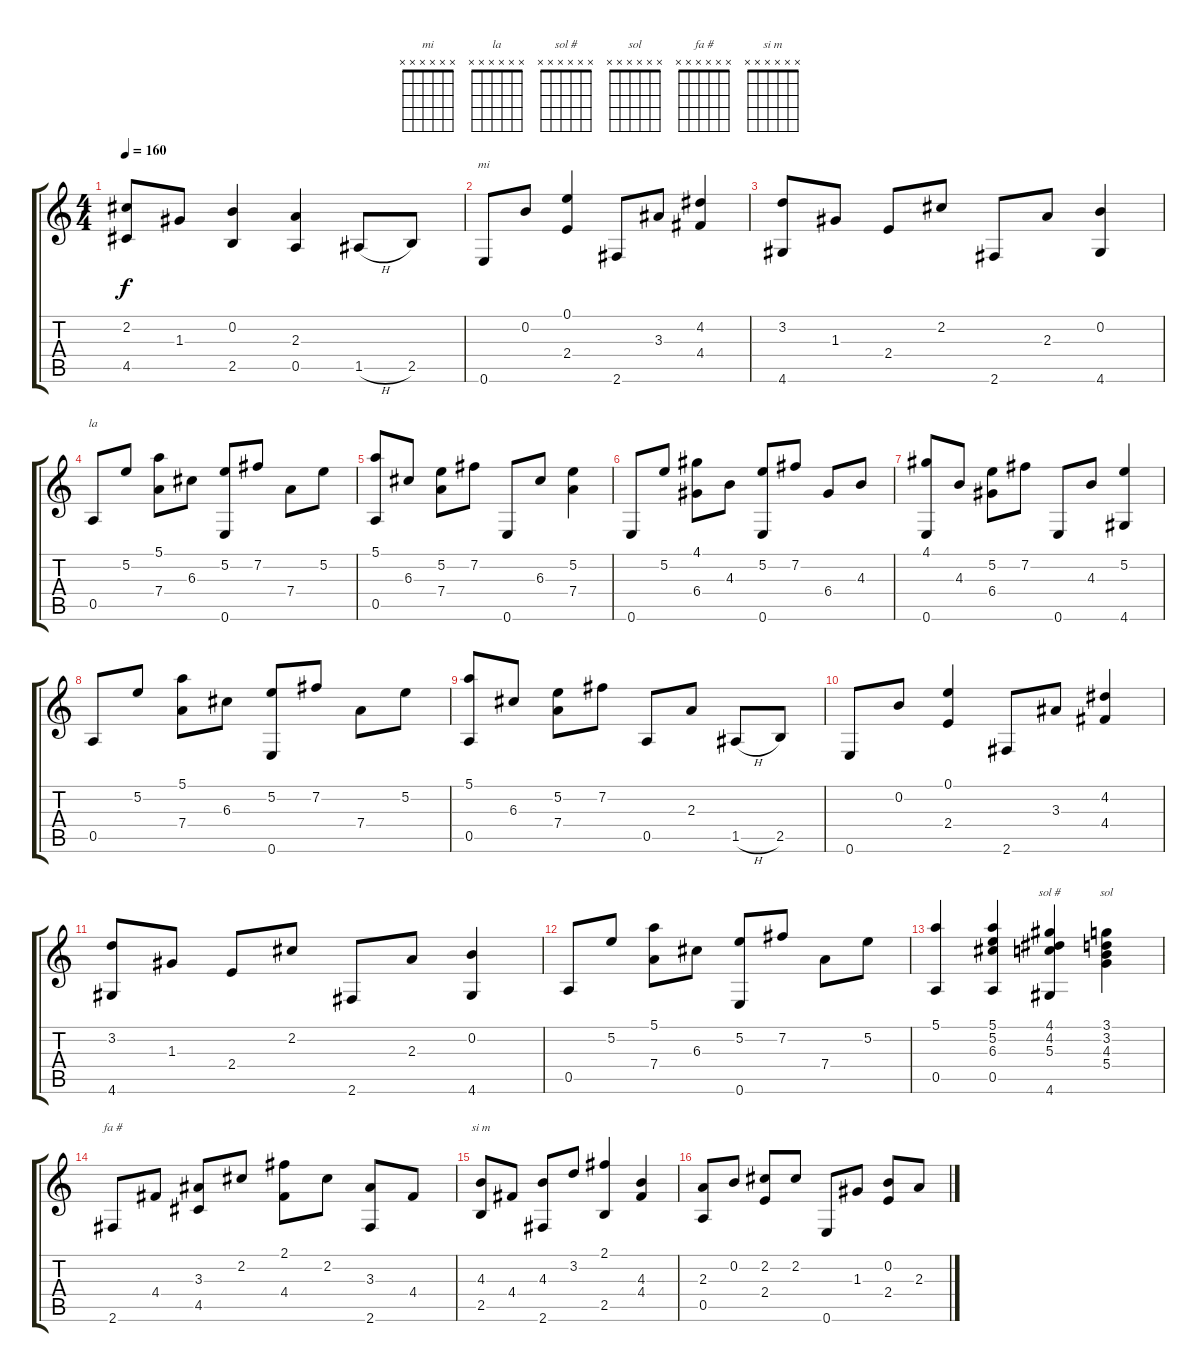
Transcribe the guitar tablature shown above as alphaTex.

\track "" {instrument acousticguitarsteel}
\staff {score tabs}
\tuning (E4 B3 G3 D3 A2 E2) {hide}
\chord ("mi" x x x x x x) {firstfret 0}
\chord ("la" x x x x x x) {firstfret 0}
\chord ("sol #" x x x x x x) {firstfret 0}
\chord ("sol" x x x x x x) {firstfret 0}
\chord ("fa #" x x x x x x) {firstfret 0}
\chord ("si m" x x x x x x) {firstfret 0}
\ts (4 4)
\tempo 160
\clef g2
\ks c
(2.2 4.5).8{dy f} 1.3.8 (0.2 2.5).4 (2.3 0.5).4 1.5{h}.8 2.5.8 |
0.6.8{ch "mi"} 0.2.8 (0.1 2.4).4 2.6.8 3.3.8 (4.2 4.4).4 |
(3.2 4.6).8 1.3.8 2.4.8 2.2.8 2.6.8 2.3.8 (0.2 4.6).4 |
0.5.8{ch "la"} 5.2.8 (5.1 7.4).8 6.3.8 (5.2 0.6).8 7.2.8 7.4.8 5.2.8 |
(5.1 0.5).8 6.3.8 (5.2 7.4).8 7.2.8 0.6.8 6.3.8 (5.2 7.4).4 |
0.6.8 5.2.8 (4.1 6.4).8 4.3.8 (5.2 0.6).8 7.2.8 6.4.8 4.3.8 |
(4.1 0.6).8 4.3.8 (5.2 6.4).8 7.2.8 0.6.8 4.3.8 (5.2 4.6).4 |
0.5.8 5.2.8 (5.1 7.4).8 6.3.8 (5.2 0.6).8 7.2.8 7.4.8 5.2.8 |
(5.1 0.5).8 6.3.8 (5.2 7.4).8 7.2.8 0.5.8 2.3.8 1.5{h}.8 2.5.8 |
0.6.8 0.2.8 (0.1 2.4).4 2.6.8 3.3.8 (4.2 4.4).4 |
(3.2 4.6).8 1.3.8 2.4.8 2.2.8 2.6.8 2.3.8 (0.2 4.6).4 |
0.5.8 5.2.8 (5.1 7.4).8 6.3.8 (5.2 0.6).8 7.2.8 7.4.8 5.2.8 |
(5.1 0.5).4 (5.1 5.2 6.3 0.5).4 (4.1 4.2 5.3 4.6).4{ch "sol #"} (3.1 3.2 4.3 5.4).4{ch "sol"} |
2.6.8{ch "fa #"} 4.4.8 (3.3 4.5).8 2.2.8 (2.1 4.4).8 2.2.8 (3.3 2.6).8 4.4.8 |
(4.3 2.5).8{ch "si m"} 4.4.8 (4.3 2.6).8 3.2.8 (2.1 2.5).4 (4.3 4.4).4 |
(2.3 0.5).8 0.2.8 (2.2 2.4).8 2.2.8 0.6.8 1.3.8 (0.2 2.4).8 2.3.8
